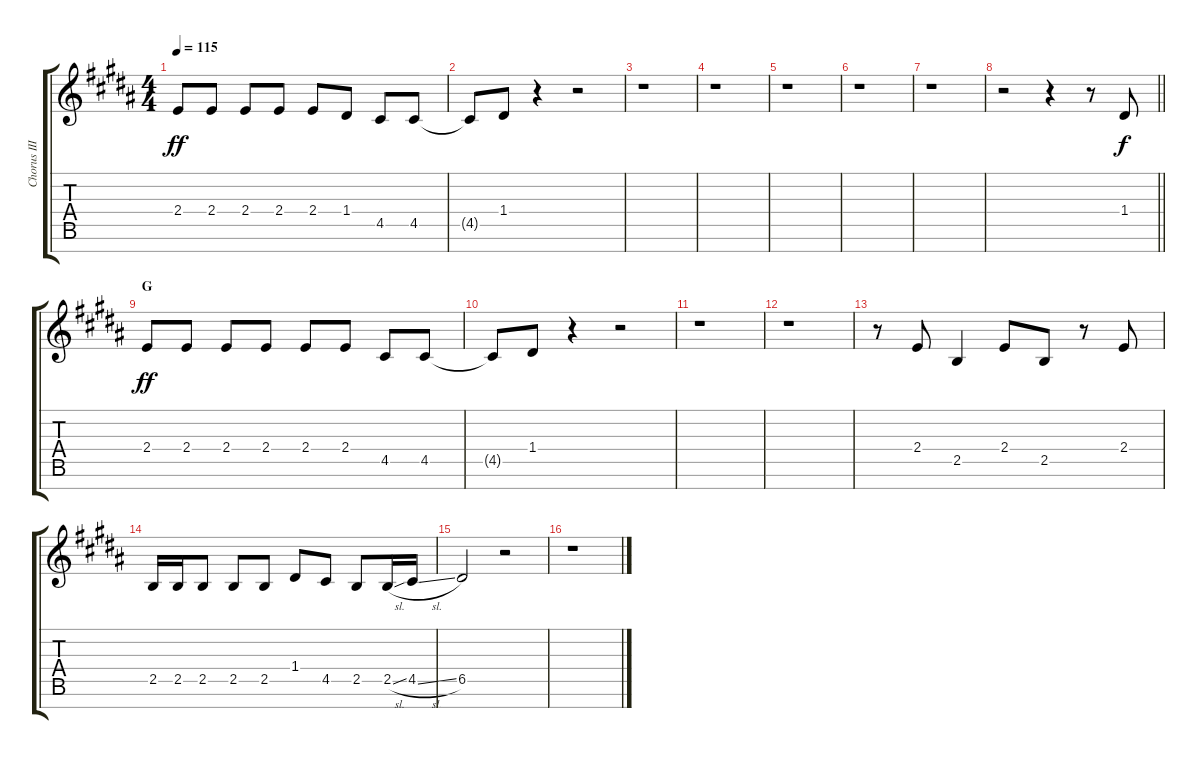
\track ("Chorus III" "Chorus III") {instrument voiceoohs}
\staff {score tabs}
\tuning (E5 B4 G4 D4 A3 E3 B2) {hide}
\ts (4 4)
\tempo 115
\clef g2
\ks b
2.4.8{dy ff} 2.4.8 2.4.8 2.4.8 2.4.8 1.4.8 4.5.8 4.5.8 |
4.5{t}.8 1.4.8 r.4 r.2 |
r.1 |
r.1 |
r.1 |
r.1 |
r.1 |
\barLineRight lightlight
r.2 r.4 r.8 1.4.8{dy f} |
\section ("" "G")
2.4.8{dy ff} 2.4.8 2.4.8 2.4.8 2.4.8 2.4.8 4.5.8 4.5.8 |
4.5{t}.8 1.4.8 r.4 r.2 |
r.1 |
r.1 |
r.8 2.4.8 2.5.4 2.4.8 2.5.8 r.8 2.4.8 |
2.5.16 2.5.16 2.5.8 2.5.8 2.5.8 1.4.8 4.5.8 2.5.8 2.5{sl}.16 4.5{sl}.16 |
6.5.2 r.2 |
r.1
